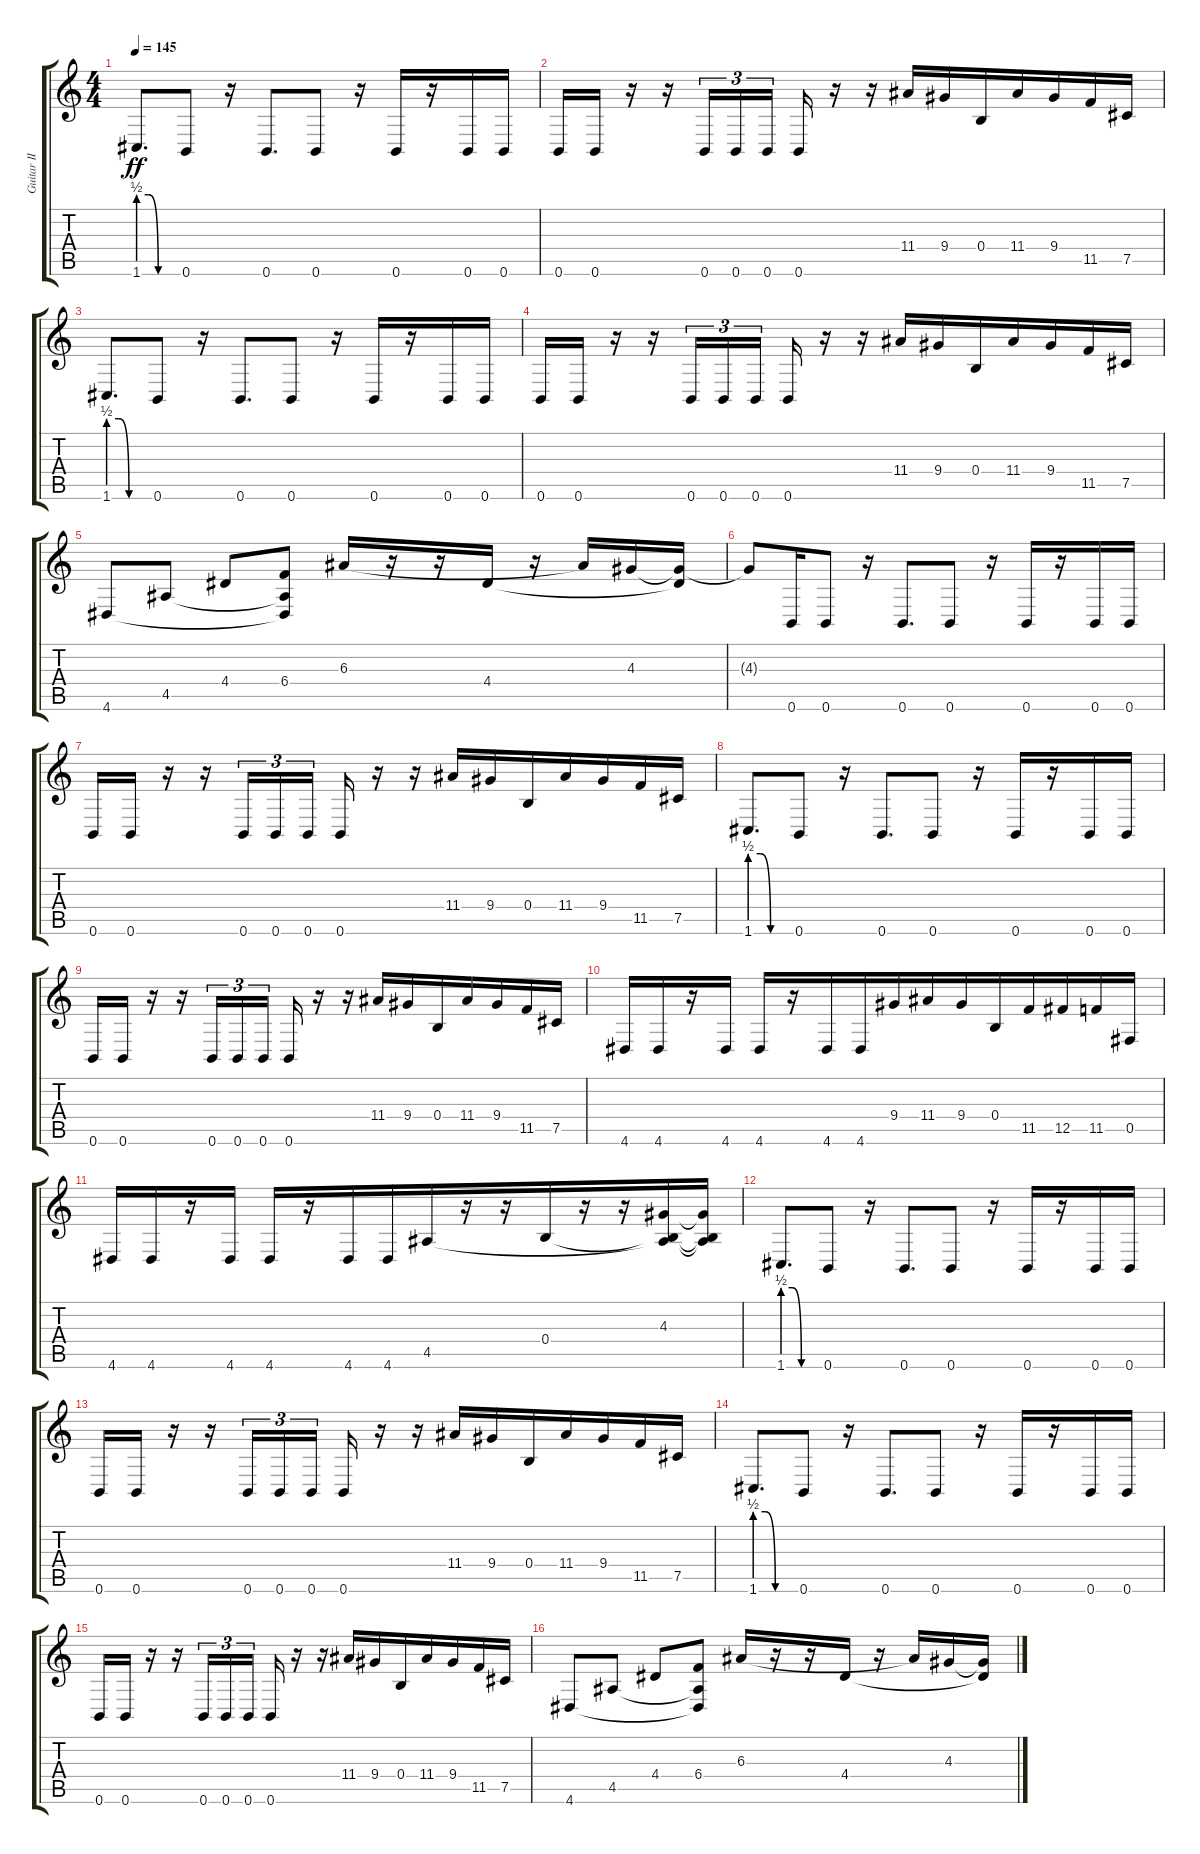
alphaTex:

\track ("Guitar II" "Guitar II") {instrument overdrivenguitar}
\staff {score tabs}
\tuning (Db4 Ab3 E3 B2 Gb2 B1) {hide}
\ts (4 4)
\tempo 145
\clef g2
\ks c
1.6{be (custom 0 2 15 2 30 0 60 0)}.8{d dy ff beam merge} 0.6.8 r.16{beam merge} 0.6.8{d beam merge} 0.6.8 r.16 0.6.16 r.16 0.6.16 0.6.16 |
0.6.16{beam merge} 0.6.16 r.16{beam merge} r.16 0.6.16{tu (3 2) beam merge} 0.6.16{tu (3 2) beam merge} 0.6.16{tu (3 2) beam splitsecondary} 0.6.16 r.16{beam merge} r.16 11.4.16 9.4.16{beam merge} 0.4.16{beam merge} 11.4.16 9.4.16 11.5.16 7.5.16 |
1.6{be (custom 0 2 15 2 30 0 60 0)}.8{d beam merge} 0.6.8 r.16{beam merge} 0.6.8{d beam merge} 0.6.8 r.16 0.6.16 r.16 0.6.16 0.6.16 |
0.6.16{beam merge} 0.6.16 r.16{beam merge} r.16 0.6.16{tu (3 2) beam merge} 0.6.16{tu (3 2) beam merge} 0.6.16{tu (3 2) beam splitsecondary} 0.6.16 r.16{beam merge} r.16 11.4.16 9.4.16{beam merge} 0.4.16{beam merge} 11.4.16 9.4.16 11.5.16 7.5.16 |
4.6.8{beam merge} 4.5.8 4.4.8{beam merge} (6.4 4.5{t} 4.6{t}).8 6.3.16{beam merge} r.16{beam merge} r.16 4.4.16 r.16{beam merge} 6.3{t}.16 4.3.16 (4.3{t} 4.4{t}).16 |
4.3{t}.8{beam merge} 0.6.16{beam merge} 0.6.8 r.16{beam merge} 0.6.8{d beam merge} 0.6.8 r.16 0.6.16 r.16 0.6.16 0.6.16 |
0.6.16{beam merge} 0.6.16 r.16{beam merge} r.16 0.6.16{tu (3 2) beam merge} 0.6.16{tu (3 2) beam merge} 0.6.16{tu (3 2) beam splitsecondary} 0.6.16 r.16{beam merge} r.16 11.4.16 9.4.16{beam merge} 0.4.16{beam merge} 11.4.16 9.4.16 11.5.16 7.5.16 |
1.6{be (custom 0 2 15 2 30 0 60 0)}.8{d beam merge} 0.6.8 r.16{beam merge} 0.6.8{d beam merge} 0.6.8 r.16 0.6.16 r.16 0.6.16 0.6.16 |
0.6.16{beam merge} 0.6.16 r.16{beam merge} r.16 0.6.16{tu (3 2) beam merge} 0.6.16{tu (3 2) beam merge} 0.6.16{tu (3 2) beam splitsecondary} 0.6.16 r.16{beam merge} r.16 11.4.16 9.4.16{beam merge} 0.4.16{beam merge} 11.4.16 9.4.16 11.5.16 7.5.16 |
4.6.16 4.6.16{beam merge} r.16{beam merge} 4.6.16 4.6.16{beam merge} r.16 4.6.16 4.6.16{beam merge} 9.4.16 11.4.16 9.4.16{beam merge} 0.4.16{beam merge} 11.5.16{beam merge} 12.5.16{beam merge} 11.5.16 0.5.16 |
4.6.16 4.6.16{beam merge} r.16{beam merge} 4.6.16 4.6.16{beam merge} r.16 4.6.16 4.6.16{beam merge} 4.5.16 r.16 r.16{beam merge} 0.4.16{beam merge} r.16{beam merge} r.16{beam merge} (4.3 0.4{t} 4.5{t}).16{beam merge} (4.3{t} 0.4{t} 4.5{t}).16 |
1.6{be (custom 0 2 15 2 30 0 60 0)}.8{d beam merge} 0.6.8 r.16{beam merge} 0.6.8{d beam merge} 0.6.8 r.16 0.6.16 r.16 0.6.16 0.6.16 |
0.6.16{beam merge} 0.6.16 r.16{beam merge} r.16 0.6.16{tu (3 2) beam merge} 0.6.16{tu (3 2) beam merge} 0.6.16{tu (3 2) beam splitsecondary} 0.6.16 r.16{beam merge} r.16 11.4.16 9.4.16{beam merge} 0.4.16{beam merge} 11.4.16 9.4.16 11.5.16 7.5.16 |
1.6{be (custom 0 2 15 2 30 0 60 0)}.8{d beam merge} 0.6.8 r.16{beam merge} 0.6.8{d beam merge} 0.6.8 r.16 0.6.16 r.16 0.6.16 0.6.16 |
0.6.16{beam merge} 0.6.16 r.16{beam merge} r.16 0.6.16{tu (3 2) beam merge} 0.6.16{tu (3 2) beam merge} 0.6.16{tu (3 2) beam splitsecondary} 0.6.16 r.16{beam merge} r.16 11.4.16 9.4.16{beam merge} 0.4.16{beam merge} 11.4.16 9.4.16 11.5.16 7.5.16 |
4.6.8{beam merge} 4.5.8 4.4.8{beam merge} (6.4 4.5{t} 4.6{t}).8 6.3.16{beam merge} r.16{beam merge} r.16 4.4.16 r.16{beam merge} 6.3{t}.16 4.3.16 (4.3{t} 4.4{t}).16
